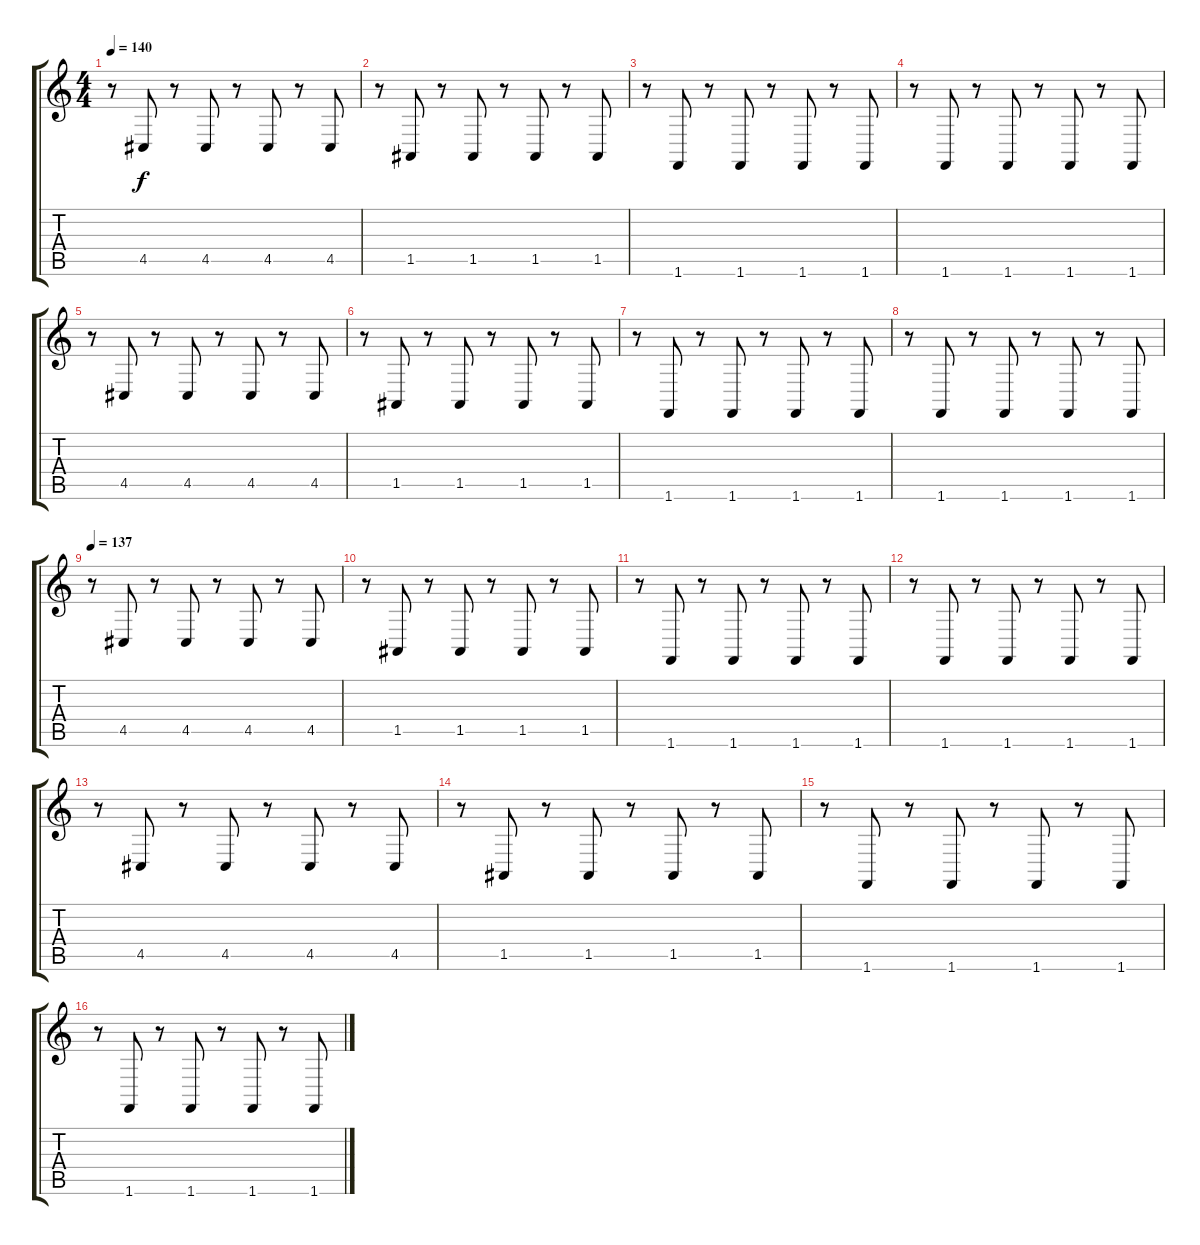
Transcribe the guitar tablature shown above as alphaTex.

\track "" {instrument lead8bassandlead}
\staff {score tabs}
\tuning (E4 B3 G3 D3 A2 E2) {hide}
\ts (4 4)
\tempo 140
\clef g2
\ks c
r.8{dy f} 4.5.8 r.8 4.5.8 r.8 4.5.8 r.8 4.5.8 |
r.8 1.5.8 r.8 1.5.8 r.8 1.5.8 r.8 1.5.8 |
r.8 1.6.8 r.8 1.6.8 r.8 1.6.8 r.8 1.6.8 |
r.8 1.6.8 r.8 1.6.8 r.8 1.6.8 r.8 1.6.8 |
r.8 4.5.8 r.8 4.5.8 r.8 4.5.8 r.8 4.5.8 |
r.8 1.5.8 r.8 1.5.8 r.8 1.5.8 r.8 1.5.8 |
r.8 1.6.8 r.8 1.6.8 r.8 1.6.8 r.8 1.6.8 |
r.8 1.6.8 r.8 1.6.8 r.8 1.6.8 r.8 1.6.8 |
\tempo 137
r.8 4.5.8{volume 12} r.8 4.5.8 r.8 4.5.8 r.8 4.5.8 |
r.8 1.5.8 r.8 1.5.8 r.8 1.5.8 r.8 1.5.8 |
r.8 1.6.8 r.8 1.6.8 r.8 1.6.8 r.8 1.6.8 |
r.8 1.6.8 r.8 1.6.8 r.8 1.6.8 r.8 1.6.8 |
r.8 4.5.8 r.8 4.5.8 r.8 4.5.8 r.8 4.5.8 |
r.8 1.5.8 r.8 1.5.8 r.8 1.5.8 r.8 1.5.8 |
r.8 1.6.8 r.8 1.6.8 r.8 1.6.8 r.8 1.6.8 |
r.8 1.6.8 r.8 1.6.8 r.8 1.6.8 r.8 1.6.8
